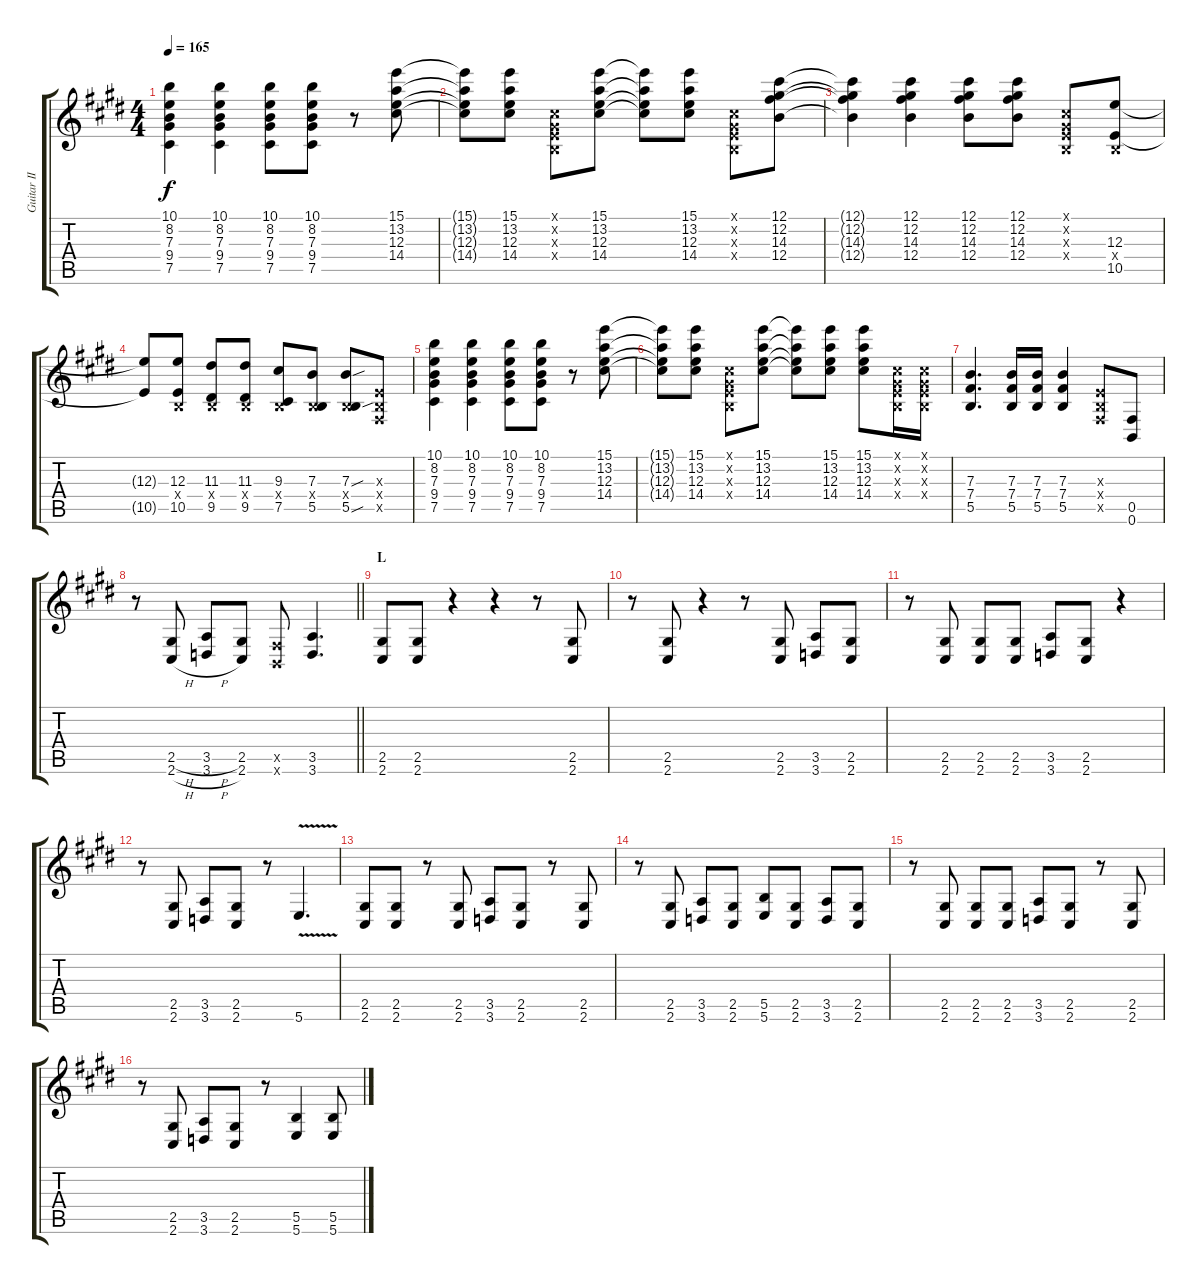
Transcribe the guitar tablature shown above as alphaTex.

\track ("Guitar II" "Guitar II") {instrument overdrivenguitar}
\staff {score tabs}
\tuning (Db4 Ab3 E3 B2 Gb2 B1) {hide}
\ts (4 4)
\tempo 165
\clef g2
\ks e
(10.1 8.2 7.3 9.4 7.5).4{dy f} (10.1 8.2 7.3 9.4 7.5).4 (10.1 8.2 7.3 9.4 7.5).8 (10.1 8.2 7.3 9.4 7.5).8 r.8 (15.1 13.2 12.3 14.4).8 |
(15.1{t} 13.2{t} 12.3{t} 14.4{t}).8 (15.1 13.2 12.3 14.4).8 (0.1{x} 0.2{x} 0.3{x} 0.4{x}).8 (15.1 13.2 12.3 14.4).8 (15.1{t} 13.2{t} 12.3{t} 14.4{t}).8 (15.1 13.2 12.3 14.4).8 (0.1{x} 0.2{x} 0.3{x} 0.4{x}).8 (12.1 12.2 14.3 12.4).8 |
(12.1{t} 12.2{t} 14.3{t} 12.4{t}).4 (12.1 12.2 14.3 12.4).4 (12.1 12.2 14.3 12.4).8 (12.1 12.2 14.3 12.4).8 (0.1{x} 0.2{x} 0.3{x} 0.4{x}).8 (12.3 0.4{x} 10.5).8 |
(12.3{t} 10.5{t}).8 (12.3 0.4{x} 10.5).8 (11.3 0.4{x} 9.5).8 (11.3 0.4{x} 9.5).8 (9.3 0.4{x} 7.5).8 (7.3 0.4{x} 5.5).8 (7.3{sou} 0.4{x} 5.5{sou}).8 (0.3{x} 0.4{x} 0.5{x}).8 |
(10.1 8.2 7.3 9.4 7.5).4 (10.1 8.2 7.3 9.4 7.5).4 (10.1 8.2 7.3 9.4 7.5).8 (10.1 8.2 7.3 9.4 7.5).8 r.8 (15.1 13.2 12.3 14.4).8 |
(15.1{t} 13.2{t} 12.3{t} 14.4{t}).8 (15.1 13.2 12.3 14.4).8 (0.1{x} 0.2{x} 0.3{x} 0.4{x}).8 (15.1 13.2 12.3 14.4).8 (15.1{t} 13.2{t} 12.3{t} 14.4{t}).8 (15.1 13.2 12.3 14.4).8 (15.1 13.2 12.3 14.4).8 (0.1{x} 0.2{x} 0.3{x} 0.4{x}).16 (0.1{x} 0.2{x} 0.3{x} 0.4{x}).16 |
(7.3 7.4 5.5).4{d} (7.3 7.4 5.5).16 (7.3 7.4 5.5).16 (7.3 7.4 5.5).4 (0.3{x} 0.4{x} 0.5{x}).8 (0.5 0.6).8 |
\barLineRight lightlight
r.8 (2.5{h} 2.6{h}).8 (3.5{h} 3.6{h}).8 (2.5 2.6).8 (0.5{x} 0.6{x}).8 (3.5 3.6).4{d} |
\section ("" "L")
(2.5 2.6).8 (2.5 2.6).8 r.4 r.4 r.8 (2.5 2.6).8 |
r.8 (2.5 2.6).8 r.4 r.8 (2.5 2.6).8 (3.5 3.6).8 (2.5 2.6).8 |
r.8 (2.5 2.6).8 (2.5 2.6).8 (2.5 2.6).8 (3.5 3.6).8 (2.5 2.6).8 r.4 |
r.8 (2.5 2.6).8 (3.5 3.6).8 (2.5 2.6).8 r.8 5.6{v}.4{d} |
(2.5 2.6).8 (2.5 2.6).8 r.8 (2.5 2.6).8 (3.5 3.6).8 (2.5 2.6).8 r.8 (2.5 2.6).8 |
r.8 (2.5 2.6).8 (3.5 3.6).8 (2.5 2.6).8 (5.5 5.6).8 (2.5 2.6).8 (3.5 3.6).8 (2.5 2.6).8 |
r.8 (2.5 2.6).8 (2.5 2.6).8 (2.5 2.6).8 (3.5 3.6).8 (2.5 2.6).8 r.8 (2.5 2.6).8 |
r.8 (2.5 2.6).8 (3.5 3.6).8 (2.5 2.6).8 r.8 (5.5 5.6).4 (5.5 5.6).8
